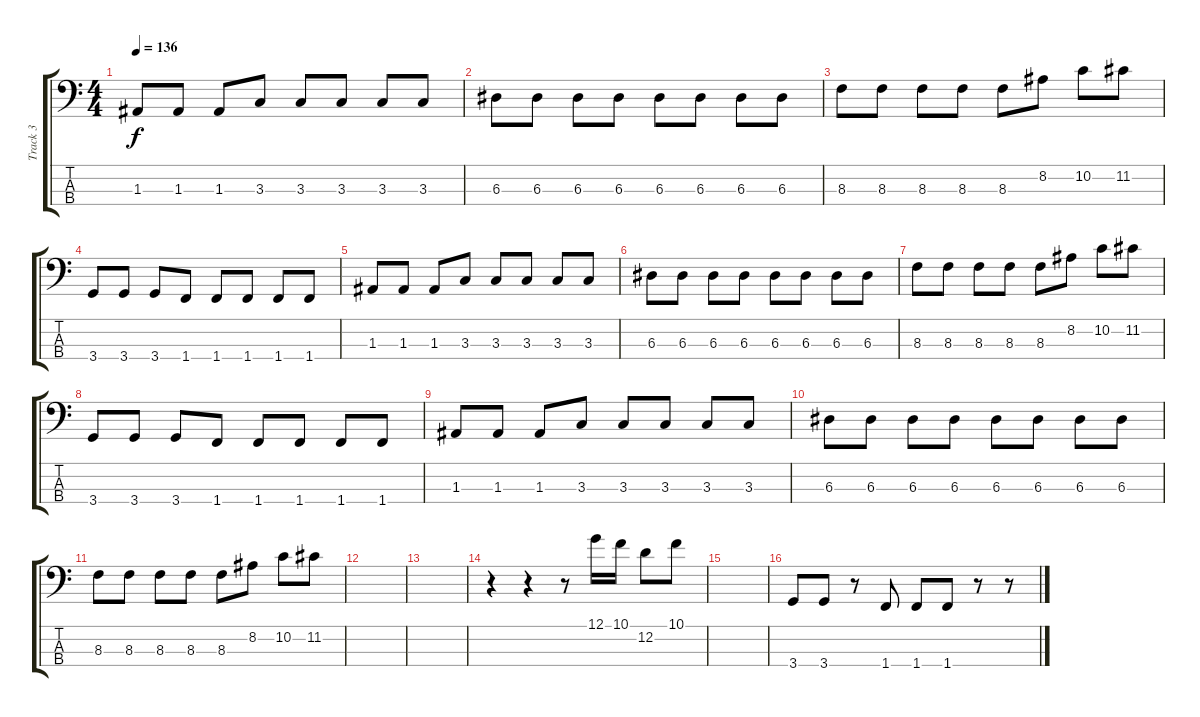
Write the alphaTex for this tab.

\track ("Track 3" "Track 3") {instrument electricbassfinger}
\staff {score tabs}
\tuning (G2 D2 A1 E1) {hide}
\ts (4 4)
\tempo 136
\clef f4
\ks c
1.3.8{dy f} 1.3.8 1.3.8 3.3.8 3.3.8 3.3.8 3.3.8 3.3.8 |
6.3.8 6.3.8 6.3.8 6.3.8 6.3.8 6.3.8 6.3.8 6.3.8 |
8.3.8 8.3.8 8.3.8 8.3.8 8.3.8 8.2.8 10.2.8 11.2.8 |
3.4.8 3.4.8 3.4.8 1.4.8 1.4.8 1.4.8 1.4.8 1.4.8 |
1.3.8 1.3.8 1.3.8 3.3.8 3.3.8 3.3.8 3.3.8 3.3.8 |
6.3.8 6.3.8 6.3.8 6.3.8 6.3.8 6.3.8 6.3.8 6.3.8 |
8.3.8 8.3.8 8.3.8 8.3.8 8.3.8 8.2.8 10.2.8 11.2.8 |
3.4.8 3.4.8 3.4.8 1.4.8 1.4.8 1.4.8 1.4.8 1.4.8 |
1.3.8 1.3.8 1.3.8 3.3.8 3.3.8 3.3.8 3.3.8 3.3.8 |
6.3.8 6.3.8 6.3.8 6.3.8 6.3.8 6.3.8 6.3.8 6.3.8 |
8.3.8 8.3.8 8.3.8 8.3.8 8.3.8 8.2.8 10.2.8 11.2.8 |
|
|
r.4 r.4 r.8 12.1.16 10.1.16 12.2.8 10.1.8 |
|
3.4.8 3.4.8 r.8 1.4.8 1.4.8 1.4.8 r.8 r.8
